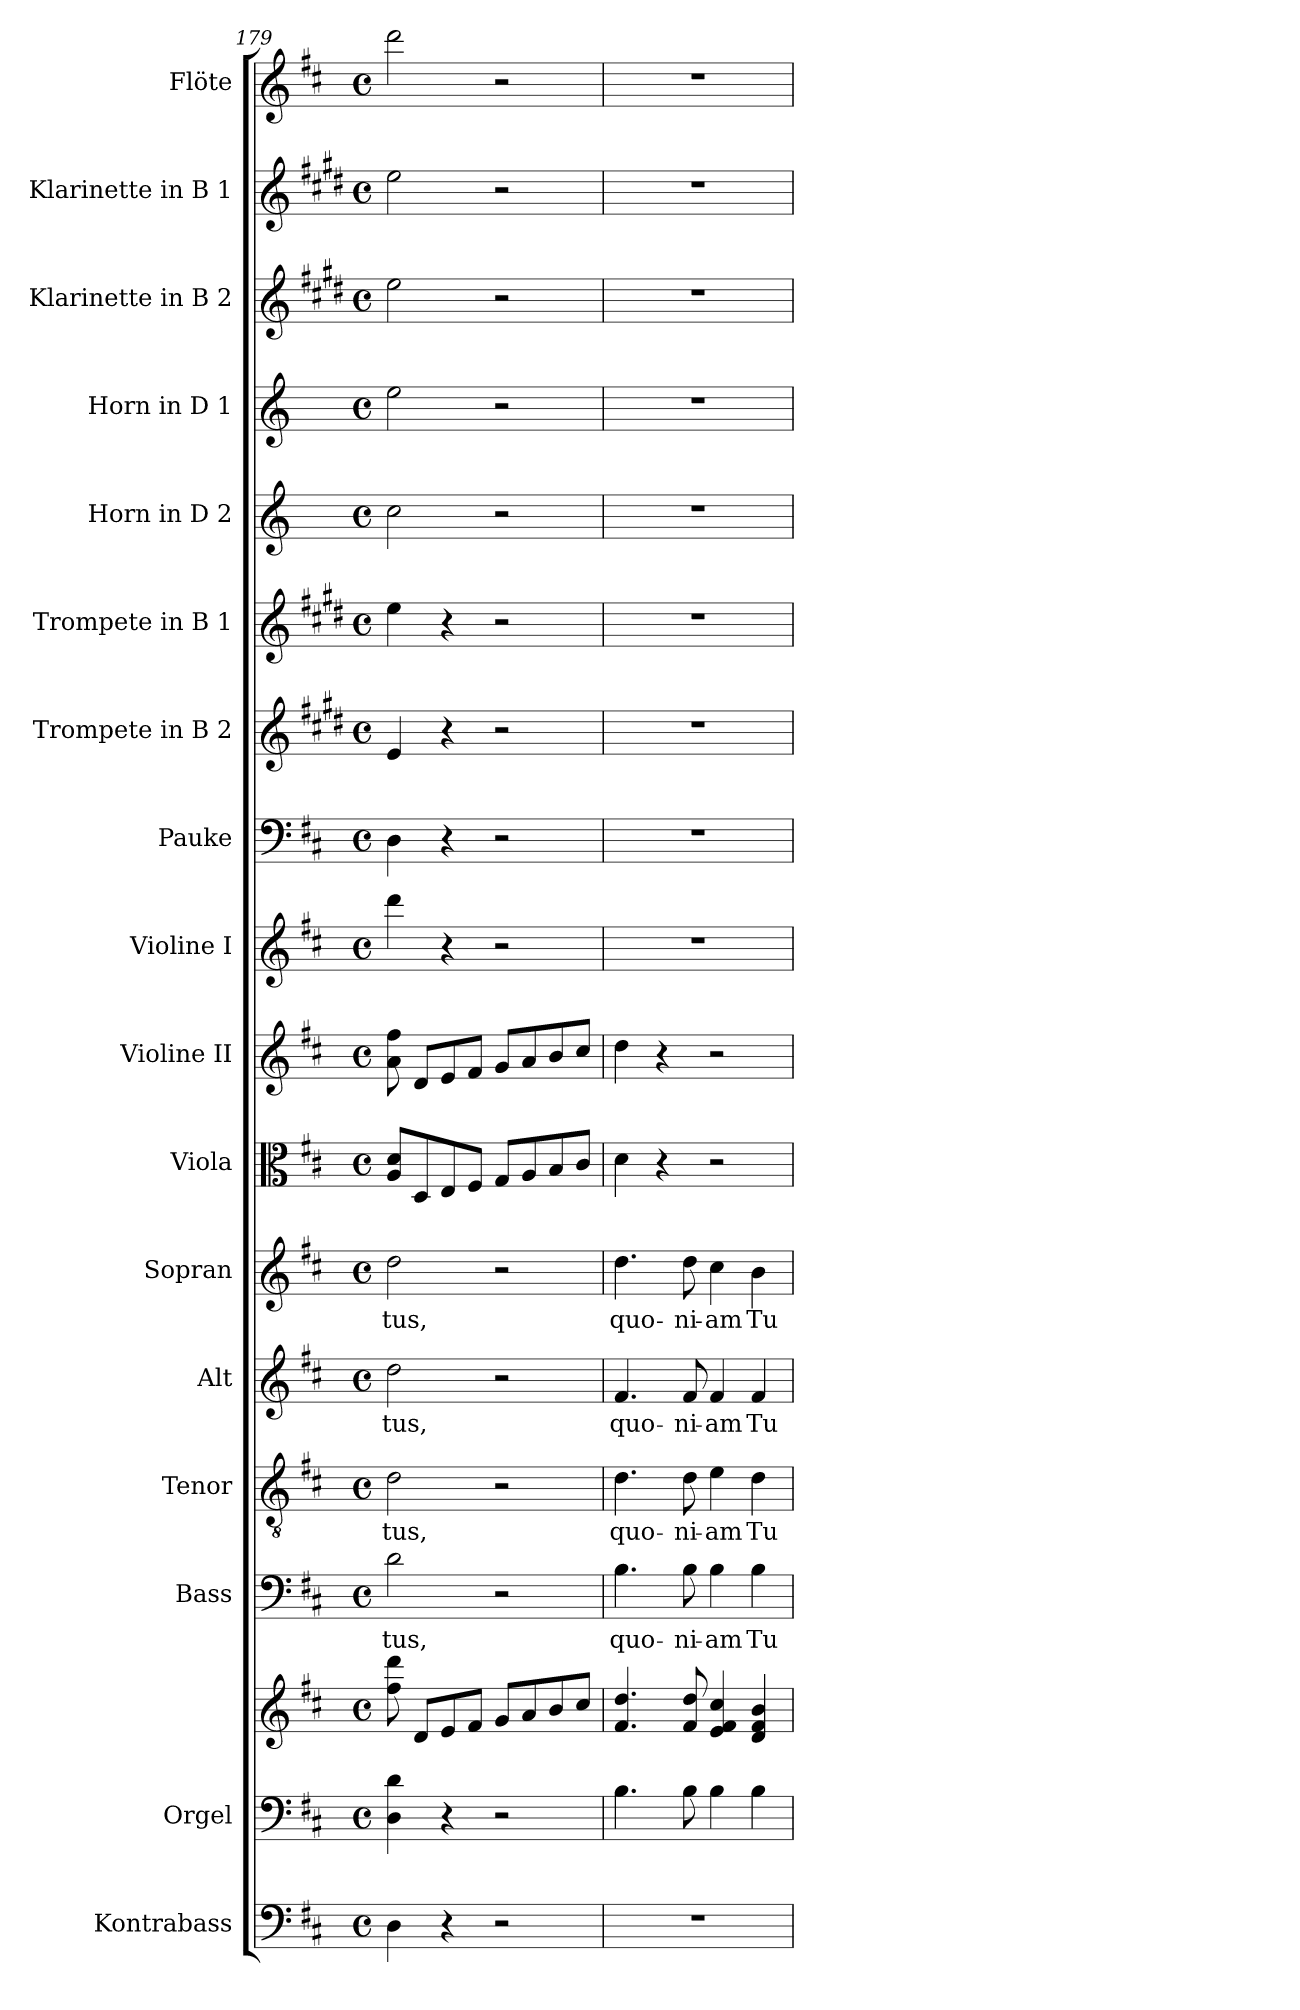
**kern	**kern	**kern	**kern	**text	**kern	**text	**kern	**text	**kern	**text	**kern	**kern	**kern	**kern	**kern	**kern	**kern	**kern	**kern	**kern	**kern
*part17	*part16	*part16	*part15	*part15	*part14	*part14	*part13	*part13	*part12	*part12	*part11	*part10	*part9	*part8	*part7	*part6	*part5	*part4	*part3	*part2	*part1
*staff18	*staff17	*staff16	*staff15	*staff15	*staff14	*staff14	*staff13	*staff13	*staff12	*staff12	*staff11	*staff10	*staff9	*staff8	*staff7	*staff6	*staff5	*staff4	*staff3	*staff2	*staff1
*I"Kontrabass	*I"Orgel	*	*I"Bass	*	*I"Tenor	*	*I"Alt	*	*I"Sopran	*	*I"Viola	*I"Violine II	*I"Violine I	*I"Pauke	*I"Trompete in B 2	*I"Trompete in B 1	*I"Horn in D 2	*I"Horn in D 1	*I"Klarinette in B 2	*I"Klarinette in B 1	*I"Flöte
*I'Kb.	*I'Org.	*	*I'B	*	*I'T	*	*I'A	*	*I'S	*	*I'Vla.	*I'Vl. II	*I'Vl. I	*I'Pk.	*I'Trp. 2	*I'Trp. 1	*I'Hrn. 2	*I'Hrn. 1	*I'Kl. 2	*I'Kl. 1	*I'Fl.
*clefF4	*clefF4	*clefG2	*clefF4	*	*clefGv2	*	*clefG2	*	*clefG2	*	*clefC3	*clefG2	*clefG2	*clefF4	*clefG2	*clefG2	*clefG2	*clefG2	*clefG2	*clefG2	*clefG2
*ITrd7c12	*	*	*	*	*	*	*	*	*	*	*	*	*	*	*ITrd1c2	*ITrd1c2	*ITrd-1c-2	*ITrd-1c-2	*ITrd1c2	*ITrd1c2	*
*k[f#c#]	*k[f#c#]	*k[f#c#]	*k[f#c#]	*	*k[f#c#]	*	*k[f#c#]	*	*k[f#c#]	*	*k[f#c#]	*k[f#c#]	*k[f#c#]	*k[f#c#]	*k[f#c#]	*k[f#c#]	*k[f#c#]	*k[f#c#]	*k[f#c#]	*k[f#c#]	*k[f#c#]
*D:	*D:	*D:	*D:	*	*D:	*	*D:	*	*D:	*	*D:	*D:	*D:	*D:	*D:	*D:	*D:	*D:	*D:	*D:	*D:
*M4/4	*M4/4	*M4/4	*M4/4	*	*M4/4	*	*M4/4	*	*M4/4	*	*M4/4	*M4/4	*M4/4	*M4/4	*M4/4	*M4/4	*M4/4	*M4/4	*M4/4	*M4/4	*M4/4
*met(c)	*met(c)	*met(c)	*met(c)	*	*met(c)	*	*met(c)	*	*met(c)	*	*met(c)	*met(c)	*met(c)	*met(c)	*met(c)	*met(c)	*met(c)	*met(c)	*met(c)	*met(c)	*met(c)
=179	=179	=179	=179	=179	=179	=179	=179	=179	=179	=179	=179	=179	=179	=179	=179	=179	=179	=179	=179	=179	=179
!	!	!	!	!LO:LY:b	!	!LO:LY:b	!	!LO:LY:b	!	!LO:LY:b	!	!	!	!	!	!	!	!	!	!	!
4DD\	4D\ 4d\	8ff#\ 8ddd\	2d\	-tus,	2d\	-tus,	2dd\	-tus,	2dd\	-tus,	8A/ 8d/L	8a\ 8ff#\	4ddd\	4D\	4d/	4dd\	2dd\	2ff#\	2dd\	2dd\	2ddd\
.	.	8d/L	.	.	.	.	.	.	.	.	8D/	8d/L	.	.	.	.	.	.	.	.	.
4r	4r	8e/	.	.	.	.	.	.	.	.	8E/	8e/	4r	4r	4r	4r	.	.	.	.	.
.	.	8f#/J	.	.	.	.	.	.	.	.	8F#/J	8f#/J	.	.	.	.	.	.	.	.	.
2r	2r	8g/L	2r	.	2r	.	2r	.	2r	.	8G/L	8g/L	2r	2r	2r	2r	2r	2r	2r	2r	2r
.	.	8a/	.	.	.	.	.	.	.	.	8A/	8a/	.	.	.	.	.	.	.	.	.
.	.	8b/	.	.	.	.	.	.	.	.	8B/	8b/	.	.	.	.	.	.	.	.	.
.	.	8cc#/J	.	.	.	.	.	.	.	.	8c#/J	8cc#/J	.	.	.	.	.	.	.	.	.
!!LO:PB:g=z
=180	=180	=180	=180	=180	=180	=180	=180	=180	=180	=180	=180	=180	=180	=180	=180	=180	=180	=180	=180	=180	=180
!	!	!	!	!LO:LY:b	!	!LO:LY:b	!	!LO:LY:b	!	!LO:LY:b	!	!	!	!	!	!	!	!	!	!	!
1r	4.B\	4.f#/ 4.dd/	4.B\	quo-	4.d\	quo-	4.f#/	quo-	4.dd\	quo-	4d\	4dd\	1r	1r	1r	1r	1r	1r	1r	1r	1r
.	.	.	.	.	.	.	.	.	.	.	4r	4r	.	.	.	.	.	.	.	.	.
!	!	!	!	!LO:LY:b	!	!LO:LY:b	!	!LO:LY:b	!	!LO:LY:b	!	!	!	!	!	!	!	!	!	!	!
.	8B\	8f#/ 8dd/	8B\	-ni-	8d\	-ni-	8f#/	-ni-	8dd\	-ni-	.	.	.	.	.	.	.	.	.	.	.
!	!	!	!	!LO:LY:b	!	!LO:LY:b	!	!LO:LY:b	!	!LO:LY:b	!	!	!	!	!	!	!	!	!	!	!
.	4B\	4e/ 4f#/ 4cc#/	4B\	-am	4e\	-am	4f#/	-am	4cc#\	-am	2r	2r	.	.	.	.	.	.	.	.	.
!	!	!	!	!LO:LY:b	!	!LO:LY:b	!	!LO:LY:b	!	!LO:LY:b	!	!	!	!	!	!	!	!	!	!	!
.	4B\	4d/ 4f#/ 4b/	4B\	Tu	4d\	Tu	4f#/	Tu	4b\	Tu	.	.	.	.	.	.	.	.	.	.	.
=	=	=	=	=	=	=	=	=	=	=	=	=	=	=	=	=	=	=	=	=	=
*-	*-	*-	*-	*-	*-	*-	*-	*-	*-	*-	*-	*-	*-	*-	*-	*-	*-	*-	*-	*-	*-
